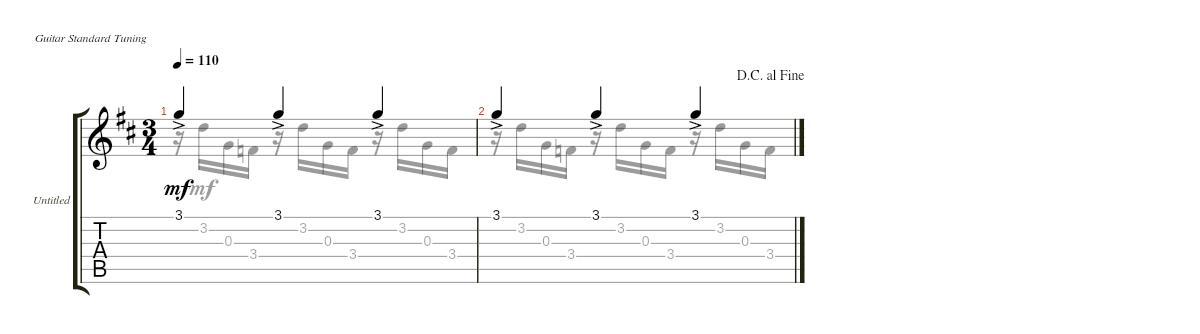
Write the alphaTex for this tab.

\bracketExtendMode groupsimilarinstruments
\firstSystemTrackNameOrientation horizontal
\otherSystemsTrackNameOrientation horizontal
\track ("Untitled" "Untitled") {instrument acousticguitarnylon}
\staff {score tabs}
\tuning (E4 B3 G3 D3 A2 E2)
\voice
\ts (3 4)
\tempo 110
\clef g2
\ks d
3.1{ac}.4{dy mf} 3.1{ac}.4 3.1{ac}.4 |
\jump dacapoalfine
3.1{ac}.4 3.1{ac}.4 3.1{ac}.4
\voice
\clef g2
\ottava regular
\simile none
\ks d
r.16{dy mf} 3.2.16 0.3.16 3.4.16 r.16 3.2.16 0.3.16 3.4.16 r.16 3.2.16 0.3.16 3.4.16 |
r.16 3.2.16 0.3.16 3.4.16 r.16 3.2.16 0.3.16 3.4.16 r.16 3.2.16 0.3.16 3.4.16
